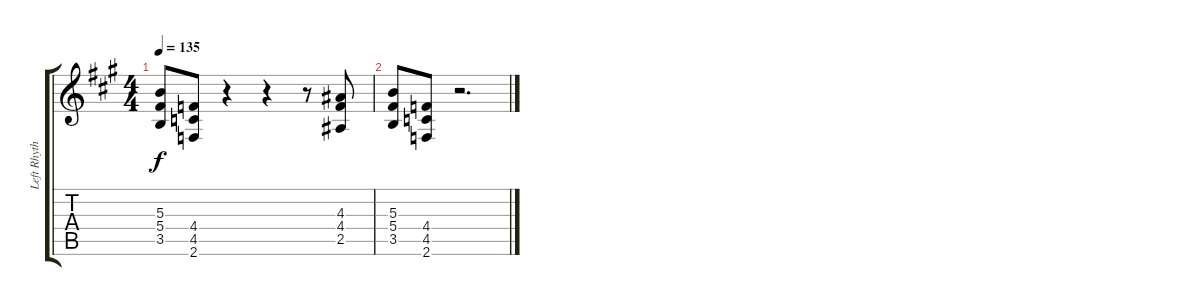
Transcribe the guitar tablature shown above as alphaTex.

\track ("Left Rhythm" "Left Rhyth") {instrument distortionguitar}
\staff {score tabs}
\tuning (Eb4 Bb3 Gb3 Db3 Ab2 Eb2) {hide}
\ts (4 4)
\tempo 135
\clef g2
\ks f#minor
(5.3 5.4 3.5).8{dy f} (4.4 4.5 2.6).8 r.4 r.4 r.8 (4.3 4.4 2.5).8 |
(5.3 5.4 3.5).8 (4.4 4.5 2.6).8 r.2{d}
